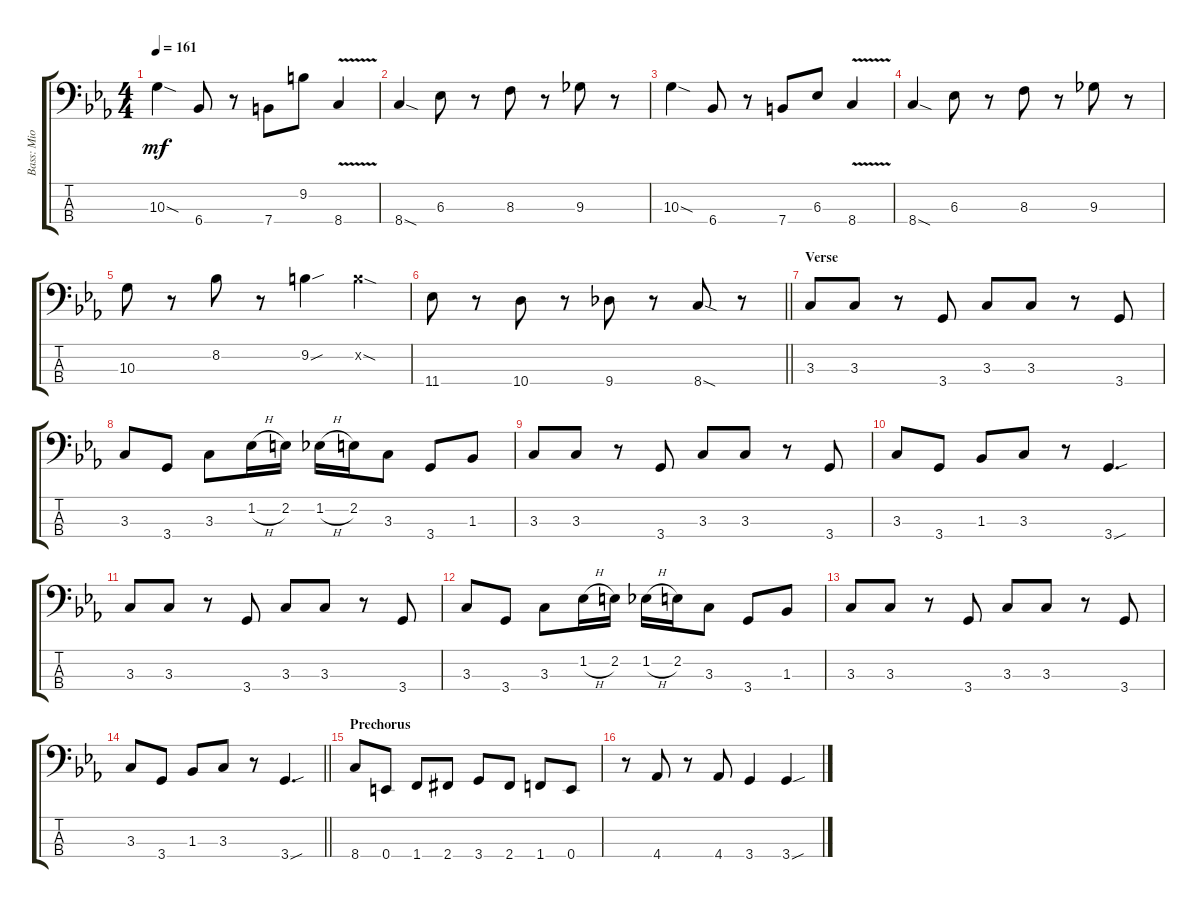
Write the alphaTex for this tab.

\track ("Bass: Mio Akiyama" "Bass: Mio ") {instrument electricbassfinger}
\staff {score tabs}
\tuning (G2 D2 A1 E1) {hide}
\ts (4 4)
\tempo 161
\clef f4
\ks eb
10.3{sod}.4{dy mf} 6.4.8 r.8 7.4.8 9.2.8 8.4{v}.4 |
8.4{sod}.4 6.3.8 r.8 8.3.8 r.8 9.3.8 r.8 |
10.3{sod}.4 6.4.8 r.8 7.4.8 6.3.8 8.4{v}.4 |
8.4{sod}.4 6.3.8 r.8 8.3.8 r.8 9.3.8 r.8 |
10.3.8 r.8 8.2.8 r.8 9.2{sou}.4 9.2{sod x}.4 |
\barLineRight lightlight
11.4.8 r.8 10.4.8 r.8 9.4.8 r.8 8.4{sod}.8 r.8 |
\section ("" "Verse")
3.3.8 3.3.8 r.8 3.4.8 3.3.8 3.3.8 r.8 3.4.8 |
3.3.8 3.4.8 3.3.8 1.2{h}.16 2.2.16 1.2{h}.16 2.2.16 3.3.8 3.4.8 1.3.8 |
3.3.8 3.3.8 r.8 3.4.8 3.3.8 3.3.8 r.8 3.4.8 |
3.3.8 3.4.8 1.3.8 3.3.8 r.8 3.4{sou}.4{d} |
3.3.8 3.3.8 r.8 3.4.8 3.3.8 3.3.8 r.8 3.4.8 |
3.3.8 3.4.8 3.3.8 1.2{h}.16 2.2.16 1.2{h}.16 2.2.16 3.3.8 3.4.8 1.3.8 |
3.3.8 3.3.8 r.8 3.4.8 3.3.8 3.3.8 r.8 3.4.8 |
\barLineRight lightlight
3.3.8 3.4.8 1.3.8 3.3.8 r.8 3.4{sou}.4{d} |
\section ("" "Prechorus")
8.4.8 0.4.8 1.4.8 2.4{acc #}.8 3.4.8 2.4{acc #}.8 1.4.8 0.4.8 |
r.8 4.4.8 r.8 4.4.8 3.4.4 3.4{sou}.4
